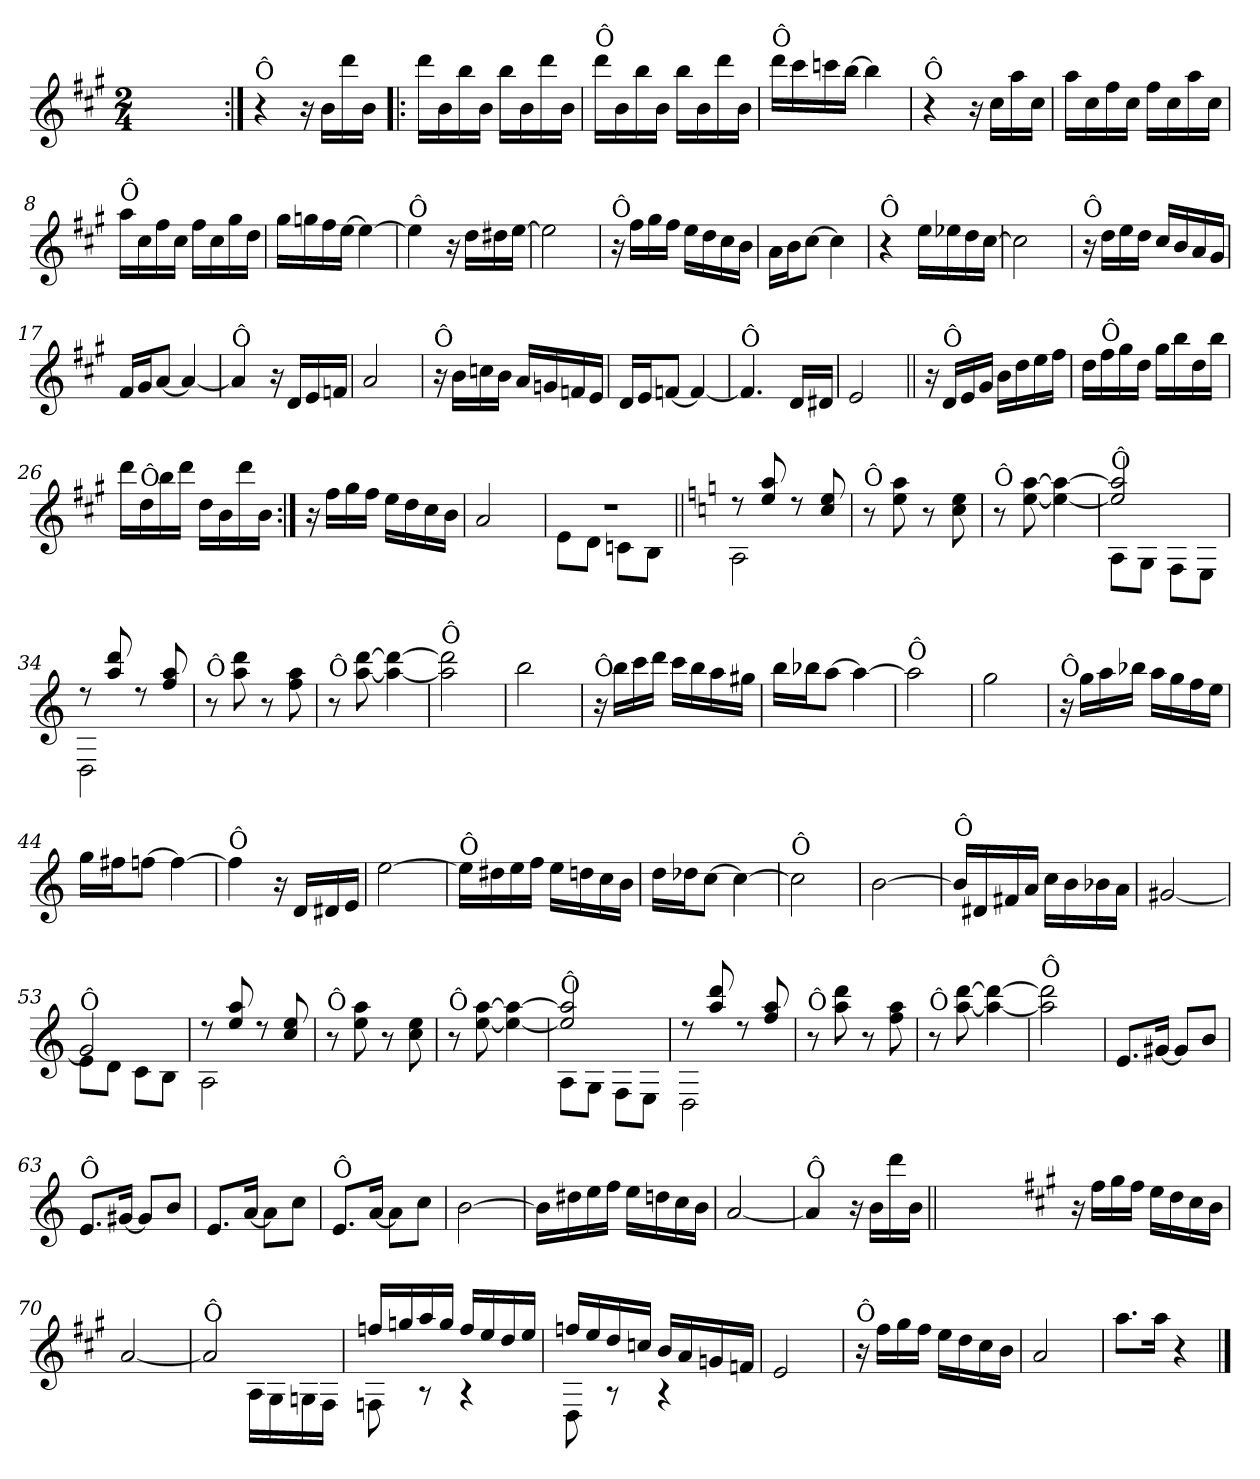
**kern
*part1
*staff1
*clefG2
*k[f#c#g#]
*A:
*M2/4
=1!|:
2ryy
=2:|!
!LO:TX:a:t=Ô
4r
16r
16b\LL
16ddd\
16b\JJ
=3!|:
16ddd\LL
16b\
16bb\
16b\JJ
16bb\LL
16b\
16ddd\
16b\JJ
=4
!LO:TX:a:t=Ô
16ddd\LL
16b\
16bb\
16b\JJ
16bb\LL
16b\
16ddd\
16b\JJ
=5
!LO:TX:a:t=Ô
16ddd\LL
16ccc#\
16cccn\
[16bb\JJ
4bb\]
!!LO:LB:g=z
=6
!LO:TX:a:t=Ô
4r
16r
16cc#\LL
16aa\
16cc#\JJ
=7
16aa\LL
16cc#\
16ff#\
16cc#\JJ
16ff#\LL
16cc#\
16aa\
16cc#\JJ
=8
!LO:TX:a:t=Ô
16aa\LL
16cc#\
16ff#\
16cc#\JJ
16ff#\LL
16cc#\
16gg#\
16dd\JJ
=9
16gg#\LL
16ggn\
16ff#\
[16ee\JJ
4ee\_
=10
!LO:TX:a:t=Ô
4ee\]
16r
16dd\LL
16dd#X\
[16ee\JJ
!!LO:LB:g=z
=11
2ee\]
=12
!LO:TX:a:t=Ô
16r
16ff#\LL
16gg#\
16ff#\JJ
16ee\LL
16dd\
16cc#\
16b\JJ
=13
16a\LL
16b\J
[8cc#\J
4cc#\]
=14
!LO:TX:a:t=Ô
4r
16ee\LL
16ee-X\
16dd\
[16cc#\JJ
=15
2cc#\]
=16
!LO:TX:a:t=Ô
16r
16dd\LL
16ee\
16dd\JJ
16cc#/LL
16b/
16a/
16g#/JJ
!!LO:LB:g=z
=17
16f#/LL
16g#/J
[8a/J
4a/_
=18
!LO:TX:a:t=Ô
4a/]
16r
16d/LL
16e/
16fn/JJ
=19
2a/
=20
!LO:TX:a:t=Ô
16r
16b\LL
16ccn\
16b\JJ
16a/LL
16gn/
16fn/
16e/JJ
=21
16d/LL
16e/J
[8fn/J
4f/_
!!LO:LB:g=z
=22
!LO:TX:a:t=Ô
4.f/]
16d/LL
16d#X/JJ
=23
2e/
=24||
16r
!LO:TX:a:t=Ô
16d/LL
16e/
16g#/JJ
16b\LL
16dd\
16ee\
16ff#\JJ
=25
16dd\LL
!LO:TX:a:t=Ô
16ff#\
16gg#\
16dd\JJ
16gg#\LL
16bb\
16dd\
16bb\JJ
=26
16ddd\LL
!LO:TX:a:t=Ô
16dd\
16bb\
16ddd\JJ
16dd\LL
16b\
16ddd\
16b\JJ
!!LO:LB:g=z
=27:|!
16r
16ff#\LL
16gg#\
16ff#\JJ
16ee\LL
16dd\
16cc#\
16b\JJ
=28
2a/
=29
*^
2rdd	8e\L
.	8d\J
.	8cn\L
.	8B\J
=30||	=30||
*k[]	*
*C:	*
8rdd	2A\
8ee/ 8aa/	.
8rdd	.
8cc/ 8ee/	.
*v	*v
=31
!LO:TX:a:t=Ô
8r
8ee\ 8aa\
8r
8cc\ 8ee\
!!LO:LB:g=z
=32
!LO:TX:a:t=Ô
8r
[8ee\ [8aa\
4ee\_ 4aa\_
=33
*^
!LO:TX:a:t=Ô	!
2ee/] 2aa/]	8A\L
.	8G\J
.	8F\L
.	8E\J
=34	=34
8rdd	2D\
8aa/ 8ddd/	.
8rdd	.
8ff/ 8aa/	.
*v	*v
=35
!LO:TX:a:t=Ô
8r
8aa\ 8ddd\
8r
8ff\ 8aa\
=36
!LO:TX:a:t=Ô
8r
[8aa\ [8ddd\
4aa\_ 4ddd\_
!!LO:LB:g=z
=37
!LO:TX:a:t=Ô
2aa\] 2ddd\]
=38
2bb\
=39
!LO:TX:a:t=Ô
16r
16bb\LL
16ccc\
16ddd\JJ
16ccc\LL
16bb\
16aa\
16gg#X\JJ
=40
16bb\LL
16bb-X\J
[8aa\J
4aa\_
=41
!LO:TX:a:t=Ô
2aa\]
=42
2gg\
!!LO:LB:g=z
=43
!LO:TX:a:t=Ô
16r
16gg\LL
16aa\
16bb-X\JJ
16aa\LL
16gg\
16ff\
16ee\JJ
=44
16gg\LL
16ff#X\J
[8ffn\J
4ff\_
=45
!LO:TX:a:t=Ô
4ff\]
16r
16d/LL
16d#X/
16e/JJ
=46
[2ee\
=47
!LO:TX:a:t=Ô
16ee\LL]
16dd#X\
16ee\
16ff\JJ
16ee\LL
16ddn\
16cc\
16b\JJ
!!LO:PB:g=z
=48
16dd\LL
16dd-X\J
[8cc\J
4cc\_
=49
!LO:TX:a:t=Ô
2cc\]
=50
[2b\
=51
!LO:TX:a:t=Ô
16b/LL]
16d#X/
16f#X/
16a/JJ
16cc\LL
16b\
16b-X\
16a\JJ
=52
[2g#X/
!!LO:LB:g=z
=53
*^
!LO:TX:a:t=Ô	!
2g#/]	8e\L
.	8d\J
.	8c\L
.	8B\J
=54	=54
8rdd	2A\
8ee/ 8aa/	.
8rdd	.
8cc/ 8ee/	.
*v	*v
=55
!LO:TX:a:t=Ô
8r
8ee\ 8aa\
8r
8cc\ 8ee\
=56
!LO:TX:a:t=Ô
8r
[8ee\ [8aa\
4ee\_ 4aa\_
=57
*^
!LO:TX:a:t=Ô	!
2ee/] 2aa/]	8A\L
.	8G\J
.	8F\L
.	8E\J
=58	=58
8rdd	2D\
8aa/ 8ddd/	.
8rdd	.
8ff/ 8aa/	.
*v	*v
!!LO:LB:g=z
=59
!LO:TX:a:t=Ô
8r
8aa\ 8ddd\
8r
8ff\ 8aa\
=60
!LO:TX:a:t=Ô
8r
[8aa\ [8ddd\
4aa\_ 4ddd\_
=61
!LO:TX:a:t=Ô
2aa\] 2ddd\]
=62
8.e/L
[16g#X/Jk
8g#/L]
8b/J
=63
!LO:TX:a:t=Ô
8.e/L
[16g#X/Jk
8g#/L]
8b/J
=64
8.e/L
[16a/Jk
8a\L]
8cc\J
!!LO:LB:g=z
=65
!LO:TX:a:t=Ô
8.e/L
[16a/Jk
8a\L]
8cc\J
=66
[2b\
=67
16b\LL]
16dd#X\
16ee\
16ff\JJ
16ee\LL
16ddn\
16cc\
16b\JJ
=68
[2a/
=69
!LO:TX:a:t=Ô
4a/]
16r
16b\LL
16ddd\
16b\JJ
=69X1||
*stria0
2ryy
!!LO:LB:g=z
=69X2-
*stria5
*k[f#c#g#]
*A:
16r
16ff#\LL
16gg#\
16ff#\JJ
16ee\LL
16dd\
16cc#\
16b\JJ
=70
[2a/
=71
*^
!LO:TX:a:t=Ô	!
2a/]	4ryy
.	16A\LL
.	16G#\
.	16Gn\
.	16F#\JJ
=72	=72
16ffn/LL	8Fn\
16ggn/	.
16aa/	8rA
16gg/JJ	.
16ff/LL	4rG
16ee/	.
16dd/	.
16ee/JJ	.
!!LO:LB:g=z	!!
=73	=73
16ffn/LL	8D\
16ee/	.
16dd/	8rA
16ccn/JJ	.
16b/LL	4rG
16a/	.
16gn/	.
16fn/JJ	.
*v	*v
=74
2e/
=75
!LO:TX:a:t=Ô
16r
16ff#\LL
16gg#\
16ff#\JJ
16ee\LL
16dd\
16cc#\
16b\JJ
=76
2a/
=77
8.aa\L
16aa\Jk
4r
==
*-
